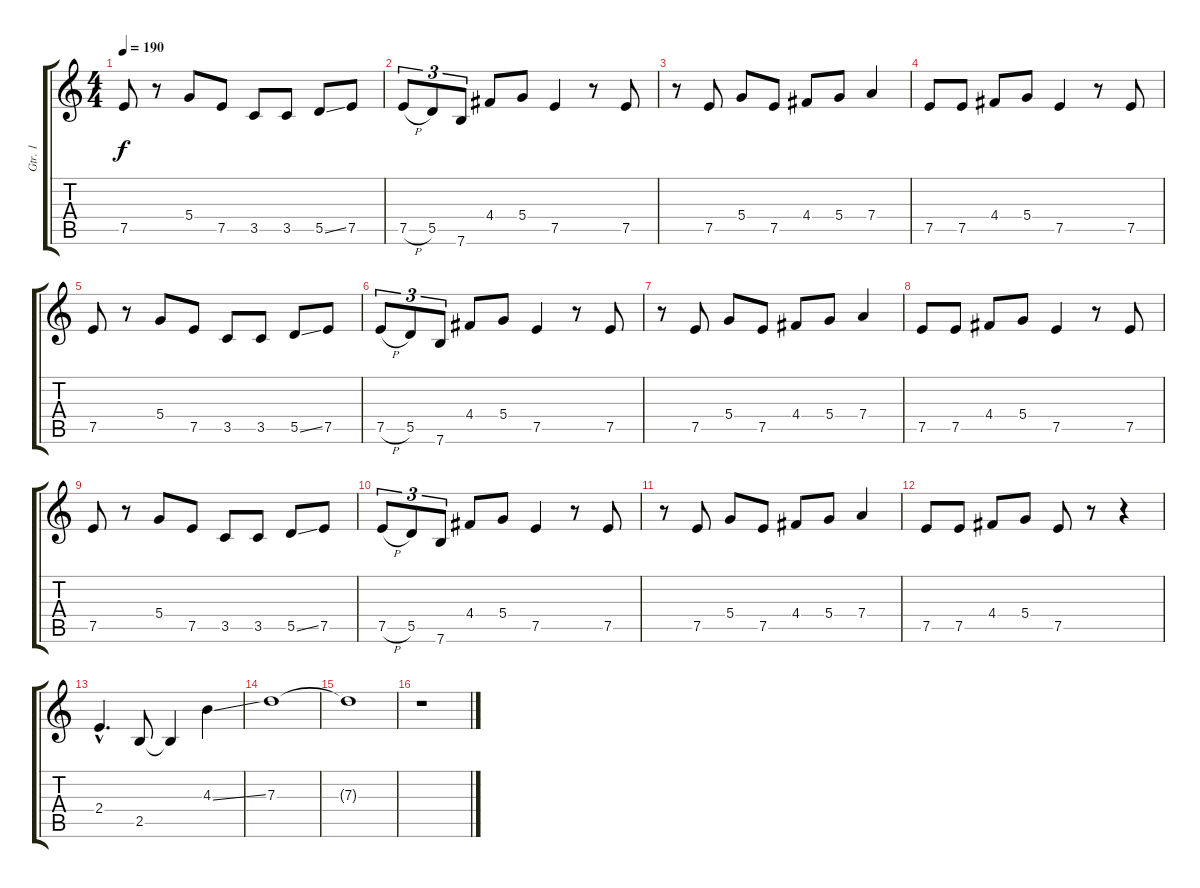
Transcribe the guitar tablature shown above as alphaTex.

\track ("Gtr. 1" "Gtr. 1") {instrument distortionguitar}
\staff {score tabs}
\tuning (E4 B3 G3 D3 A2 E2) {hide}
\ts (4 4)
\tempo 190
\clef g2
\ks c
7.5.8{dy f} r.8 5.4.8 7.5.8 3.5.8 3.5.8 5.5{ss}.8 7.5.8 |
7.5{h}.8{tu (3 2)} 5.5.8{tu (3 2)} 7.6.8{tu (3 2)} 4.4.8 5.4.8 7.5.4 r.8 7.5.8 |
r.8 7.5.8 5.4.8 7.5.8 4.4.8 5.4.8 7.4.4 |
7.5.8 7.5.8 4.4.8 5.4.8 7.5.4 r.8 7.5.8 |
7.5.8 r.8 5.4.8 7.5.8 3.5.8 3.5.8 5.5{ss}.8 7.5.8 |
7.5{h}.8{tu (3 2)} 5.5.8{tu (3 2)} 7.6.8{tu (3 2)} 4.4.8 5.4.8 7.5.4 r.8 7.5.8 |
r.8 7.5.8 5.4.8 7.5.8 4.4.8 5.4.8 7.4.4 |
7.5.8 7.5.8 4.4.8 5.4.8 7.5.4 r.8 7.5.8 |
7.5.8 r.8 5.4.8 7.5.8 3.5.8 3.5.8 5.5{ss}.8 7.5.8 |
7.5{h}.8{tu (3 2)} 5.5.8{tu (3 2)} 7.6.8{tu (3 2)} 4.4.8 5.4.8 7.5.4 r.8 7.5.8 |
r.8 7.5.8 5.4.8 7.5.8 4.4.8 5.4.8 7.4.4 |
7.5.8 7.5.8 4.4.8 5.4.8 7.5.8 r.8 r.4 |
2.4{hac}.4{d} 2.5.8 2.5{t}.4 4.3{ss}.4 |
7.3.1 |
7.3{t}.1 |
r.1
